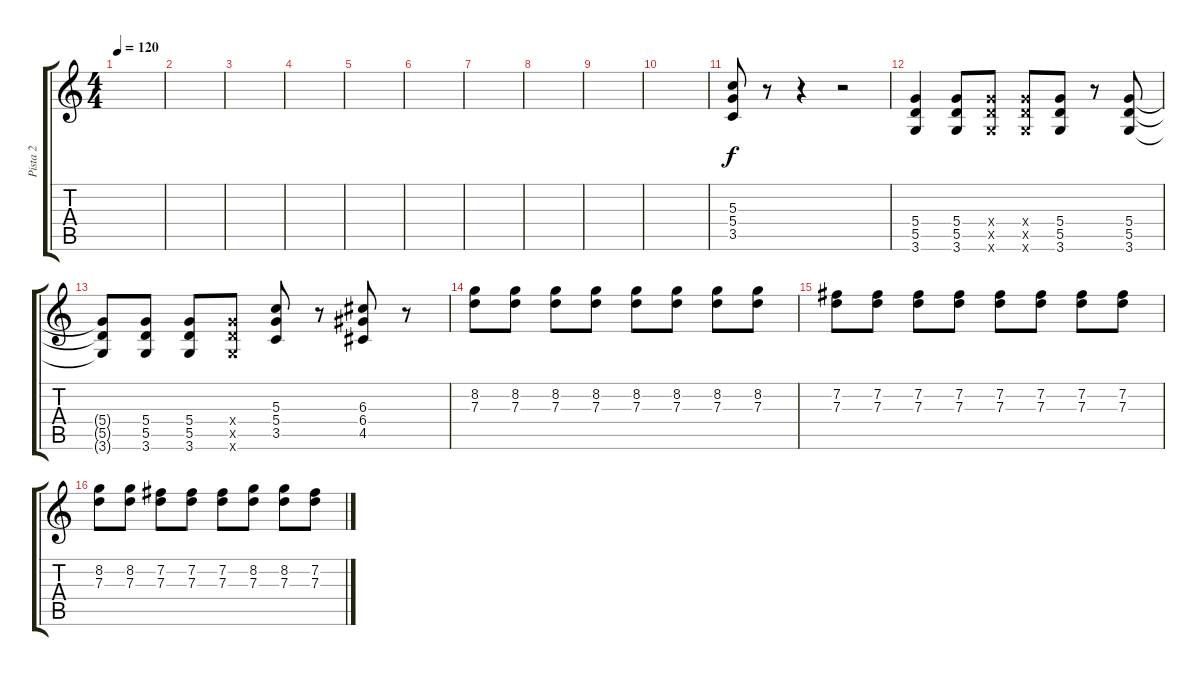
\track ("Pista 2" "Pista 2") {instrument distortionguitar}
\staff {score tabs}
\tuning (E4 B3 G3 D3 A2 E2) {hide}
\ts (4 4)
\tempo 120
\clef g2
\ks c
|
|
|
|
|
|
|
|
|
|
(5.3 5.4 3.5).8{instrument distortionguitar} r.8 r.4 r.2 |
(5.4 5.5 3.6).4 (5.4 5.5 3.6).8 (5.4{x} 5.5{x} 3.6{x}).8 (5.4{x} 5.5{x} 3.6{x}).8 (5.4 5.5 3.6).8 r.8 (5.4 5.5 3.6).8 |
(5.4{t} 5.5{t} 3.6{t}).8 (5.4 5.5 3.6).8 (5.4 5.5 3.6).8 (5.4{x} 5.5{x} 3.6{x}).8 (5.3 5.4 3.5).8 r.8 (6.3 6.4 4.5).8 r.8 |
(8.2 7.3).8 (8.2 7.3).8 (8.2 7.3).8 (8.2 7.3).8 (8.2 7.3).8 (8.2 7.3).8 (8.2 7.3).8 (8.2 7.3).8 |
(7.2 7.3).8 (7.2 7.3).8 (7.2 7.3).8 (7.2 7.3).8 (7.2 7.3).8 (7.2 7.3).8 (7.2 7.3).8 (7.2 7.3).8 |
(8.2 7.3).8 (8.2 7.3).8 (7.2 7.3).8 (7.2 7.3).8 (7.2 7.3).8 (8.2 7.3).8 (8.2 7.3).8 (7.2 7.3).8
